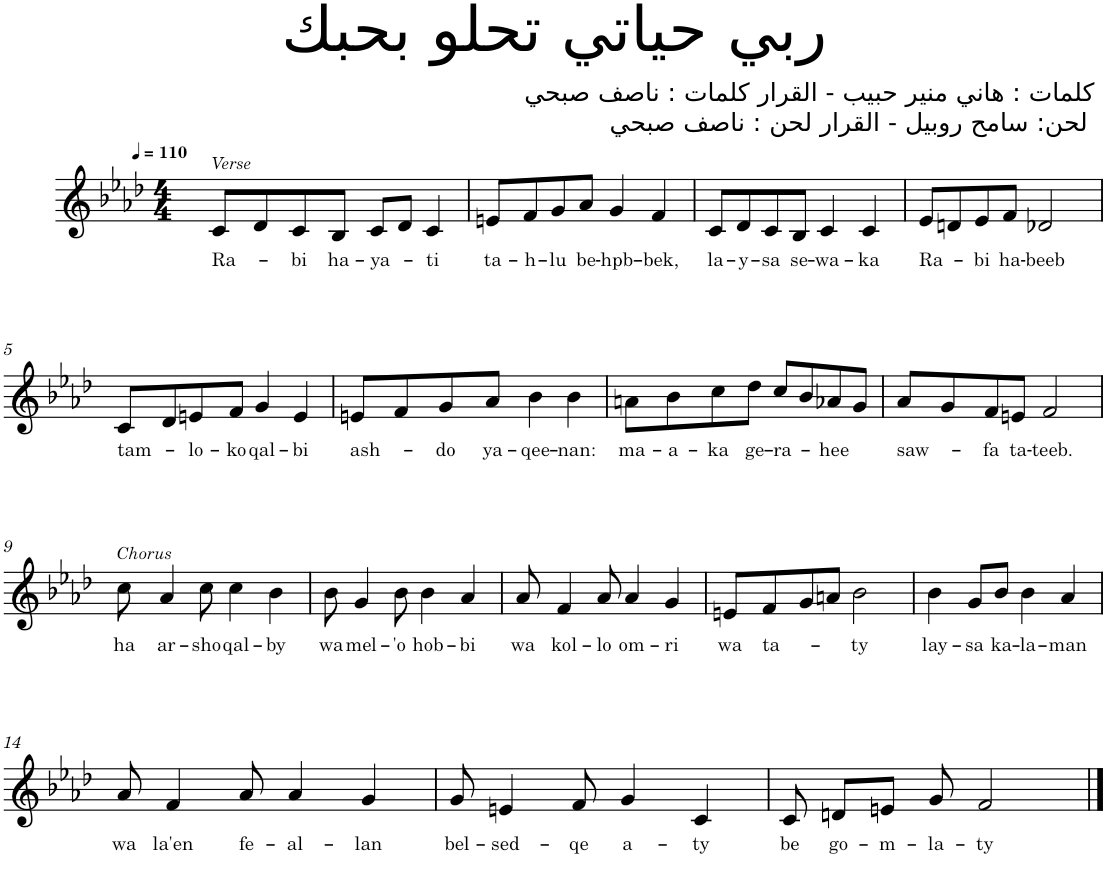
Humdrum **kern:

**kern	**text
*part1	*part1
*staff1	*staff1
*I"Piano	*
*I'Pno	*
*clefG2	*
*k[b-e-a-d-]	*
*M4/4	*
*MM110	*
=1	=1
!LO:TX:a:i:t=Verse	!
!	!LO:LY:b
8c/L	Ra-
8d-/	.
!	!LO:LY:b
8c/	-bi
!	!LO:LY:b
8B-/J	ha-
!	!LO:LY:b
8c/L	-ya-
8d-/J	.
!	!LO:LY:b
4c/	-ti
=2	=2
!	!LO:LY:b
8en/L	ta-
!	!LO:LY:b
8f/	h-
!	!LO:LY:b
8g/	-lu
!	!LO:LY:b
8a-/J	be-
!	!LO:LY:b
4g/	-hpb-
!	!LO:LY:b
4f/	-bek,
=3	=3
!	!LO:LY:b
8c/L	la-
!	!LO:LY:b
8d-/	-y-
!	!LO:LY:b
8c/	-sa
!	!LO:LY:b
8B-/J	se-
!	!LO:LY:b
4c/	-wa-
!	!LO:LY:b
4c/	-ka
=4	=4
!	!LO:LY:b
8e-/L	Ra-
8dn/	.
!	!LO:LY:b
8e-/	-bi
!	!LO:LY:b
8f/J	ha-
!	!LO:LY:b
2d-X/	-beeb
!!LO:LB:g=z
=5	=5
!	!LO:LY:b
8c/L	tam-
8d-/	.
!	!LO:LY:b
8en/	-lo-
!	!LO:LY:b
8f/J	-ko
!	!LO:LY:b
4g/	qal-
!	!LO:LY:b
4e/	-bi
=6	=6
!	!LO:LY:b
8en/L	ash-
8f/	.
!	!LO:LY:b
8g/	-do
!	!LO:LY:b
8a-/J	ya-
!	!LO:LY:b
4b-\	-qee-
!	!LO:LY:b
4b-\	-nan:
=7	=7
!	!LO:LY:b
8an\L	ma-
!	!LO:LY:b
8b-\	-a-
!	!LO:LY:b
8cc\	-ka
!	!LO:LY:b
8dd-\J	ge-
!	!LO:LY:b
8cc/L	-ra-
8b-/	.
!	!LO:LY:b
8a-X/	-hee
8g/J	.
=8	=8
!	!LO:LY:b
8a-/L	saw-
8g/	.
!	!LO:LY:b
8f/	-fa
!	!LO:LY:b
8en/J	ta-
!	!LO:LY:b
2f/	-teeb.
!!LO:LB:g=z
=9	=9
!LO:TX:a:i:t=Chorus	!
!	!LO:LY:b
8cc\	ha
!	!LO:LY:b
4a-/	ar-
!	!LO:LY:b
8cc\	-sho
!	!LO:LY:b
4cc\	qal-
!	!LO:LY:b
4b-\	-by
=10	=10
!	!LO:LY:b
8b-\	wa
!	!LO:LY:b
4g/	mel-
!	!LO:LY:b
8b-\	-'o
!	!LO:LY:b
4b-\	hob-
!	!LO:LY:b
4a-/	-bi
=11	=11
!	!LO:LY:b
8a-/	wa
!	!LO:LY:b
4f/	kol-
!	!LO:LY:b
8a-/	-lo
!	!LO:LY:b
4a-/	om-
!	!LO:LY:b
4g/	-ri
=12	=12
!	!LO:LY:b
8en/L	wa
!	!LO:LY:b
8f/	ta-
8g/	.
8an/J	.
!	!LO:LY:b
2b-\	-ty
=13	=13
!	!LO:LY:b
4b-\	lay-
!	!LO:LY:b
8g/L	-sa
!	!LO:LY:b
8b-/J	ka-
!	!LO:LY:b
4b-\	-la-
!	!LO:LY:b
4a-/	-man
!!LO:LB:g=z
=14	=14
!	!LO:LY:b
8a-/	wa
!	!LO:LY:b
4f/	la'en
!	!LO:LY:b
8a-/	fe-
!	!LO:LY:b
4a-/	-al-
!	!LO:LY:b
4g/	-lan
=15	=15
!	!LO:LY:b
8g/	bel-
!	!LO:LY:b
4en/	-sed-
!	!LO:LY:b
8f/	-qe
!	!LO:LY:b
4g/	a-
!	!LO:LY:b
4c/	-ty
=16	=16
!	!LO:LY:b
8c/	be
!	!LO:LY:b
8dn/L	go-
!	!LO:LY:b
8en/J	-m-
!	!LO:LY:b
8g/	-la-
!	!LO:LY:b
2f/	-ty
==	==
*-	*-
